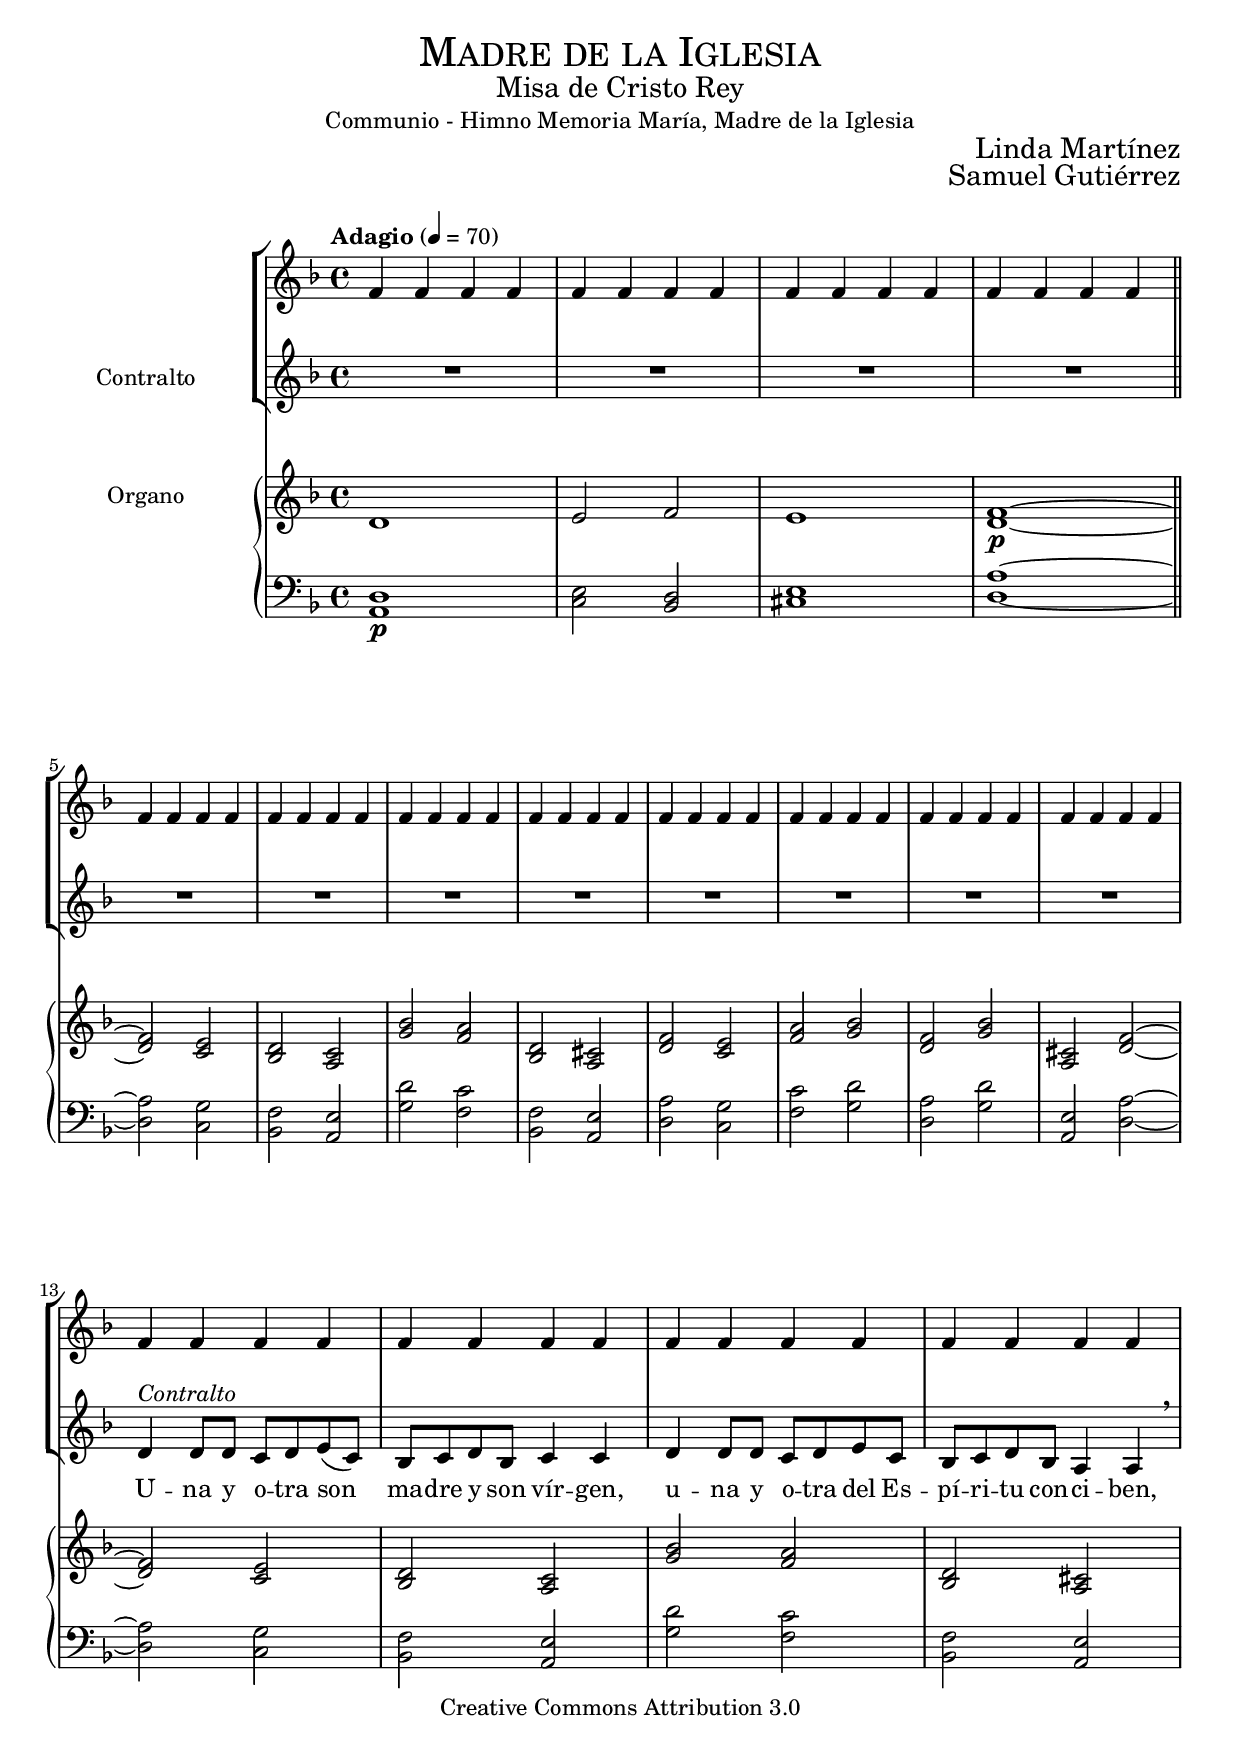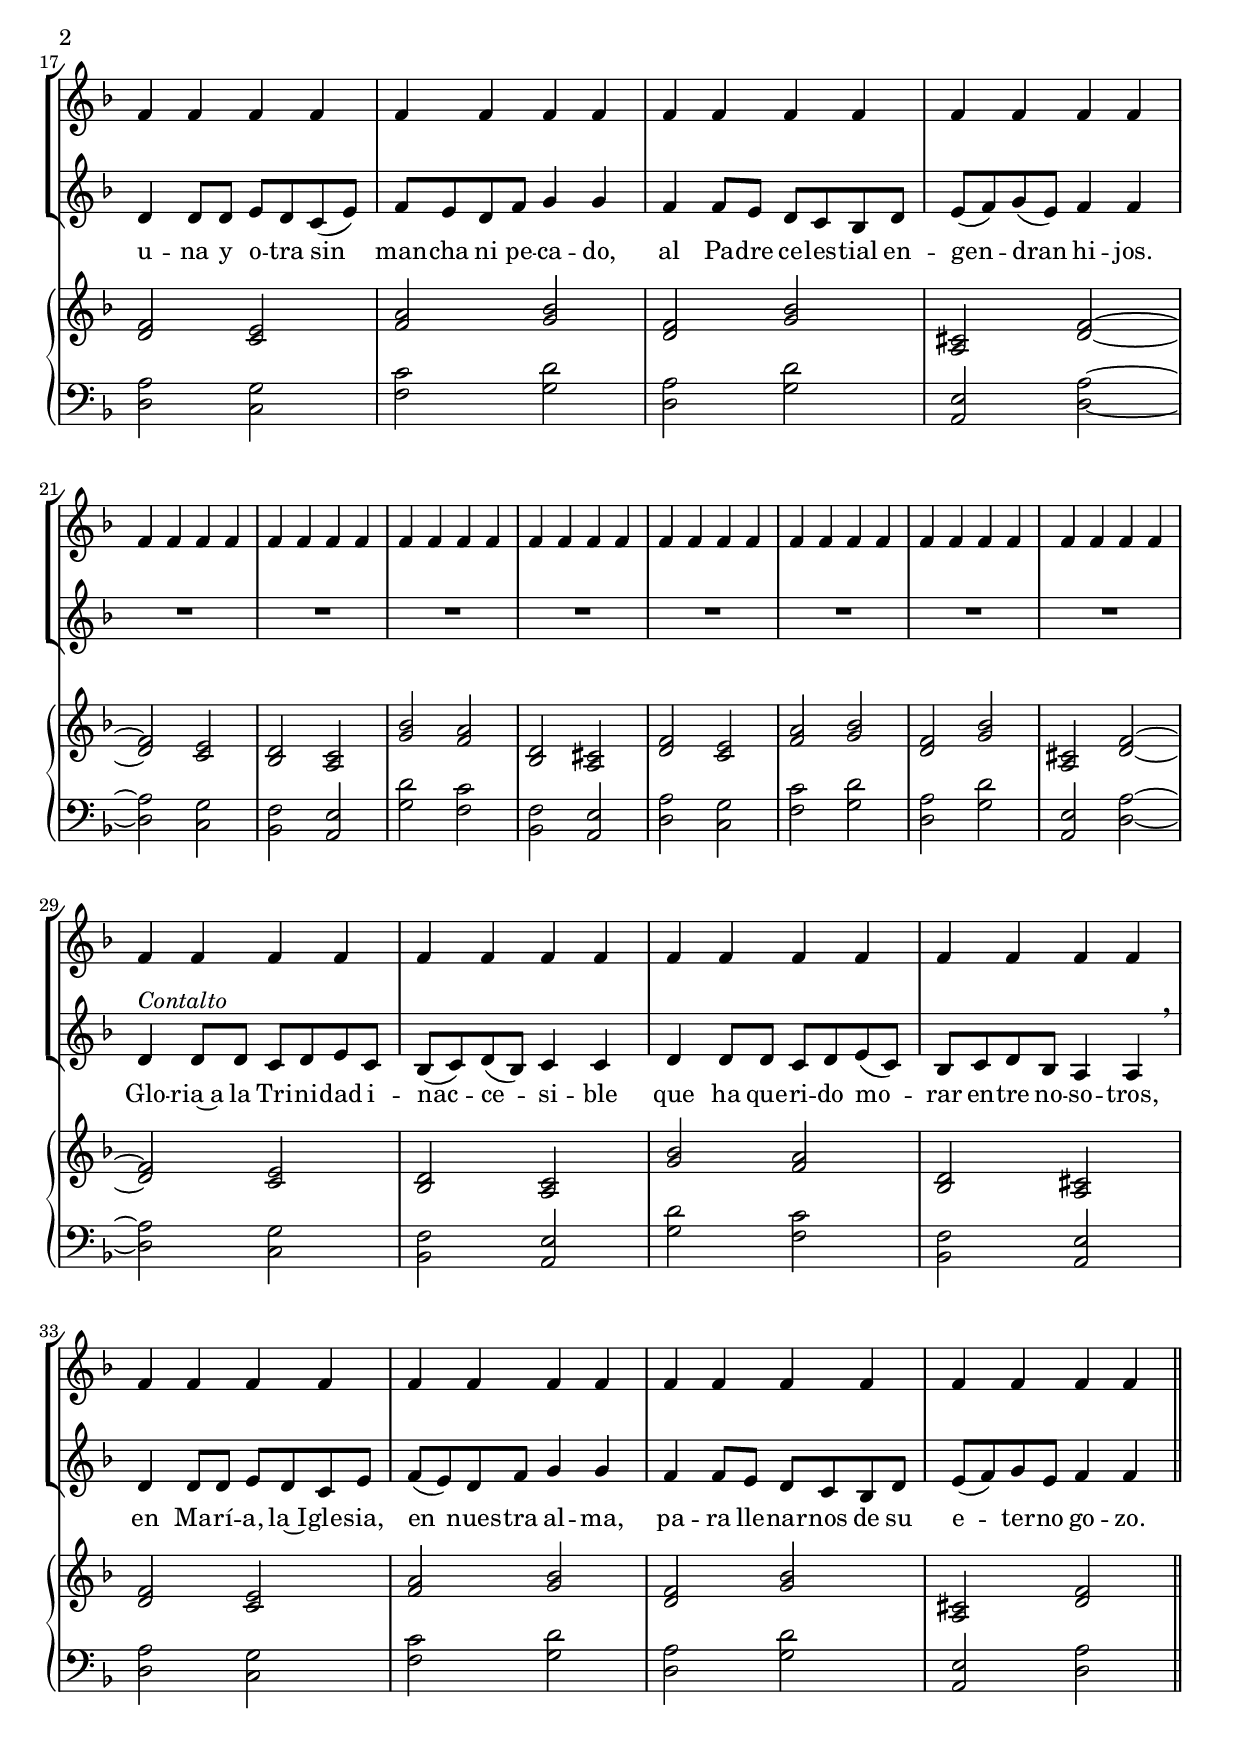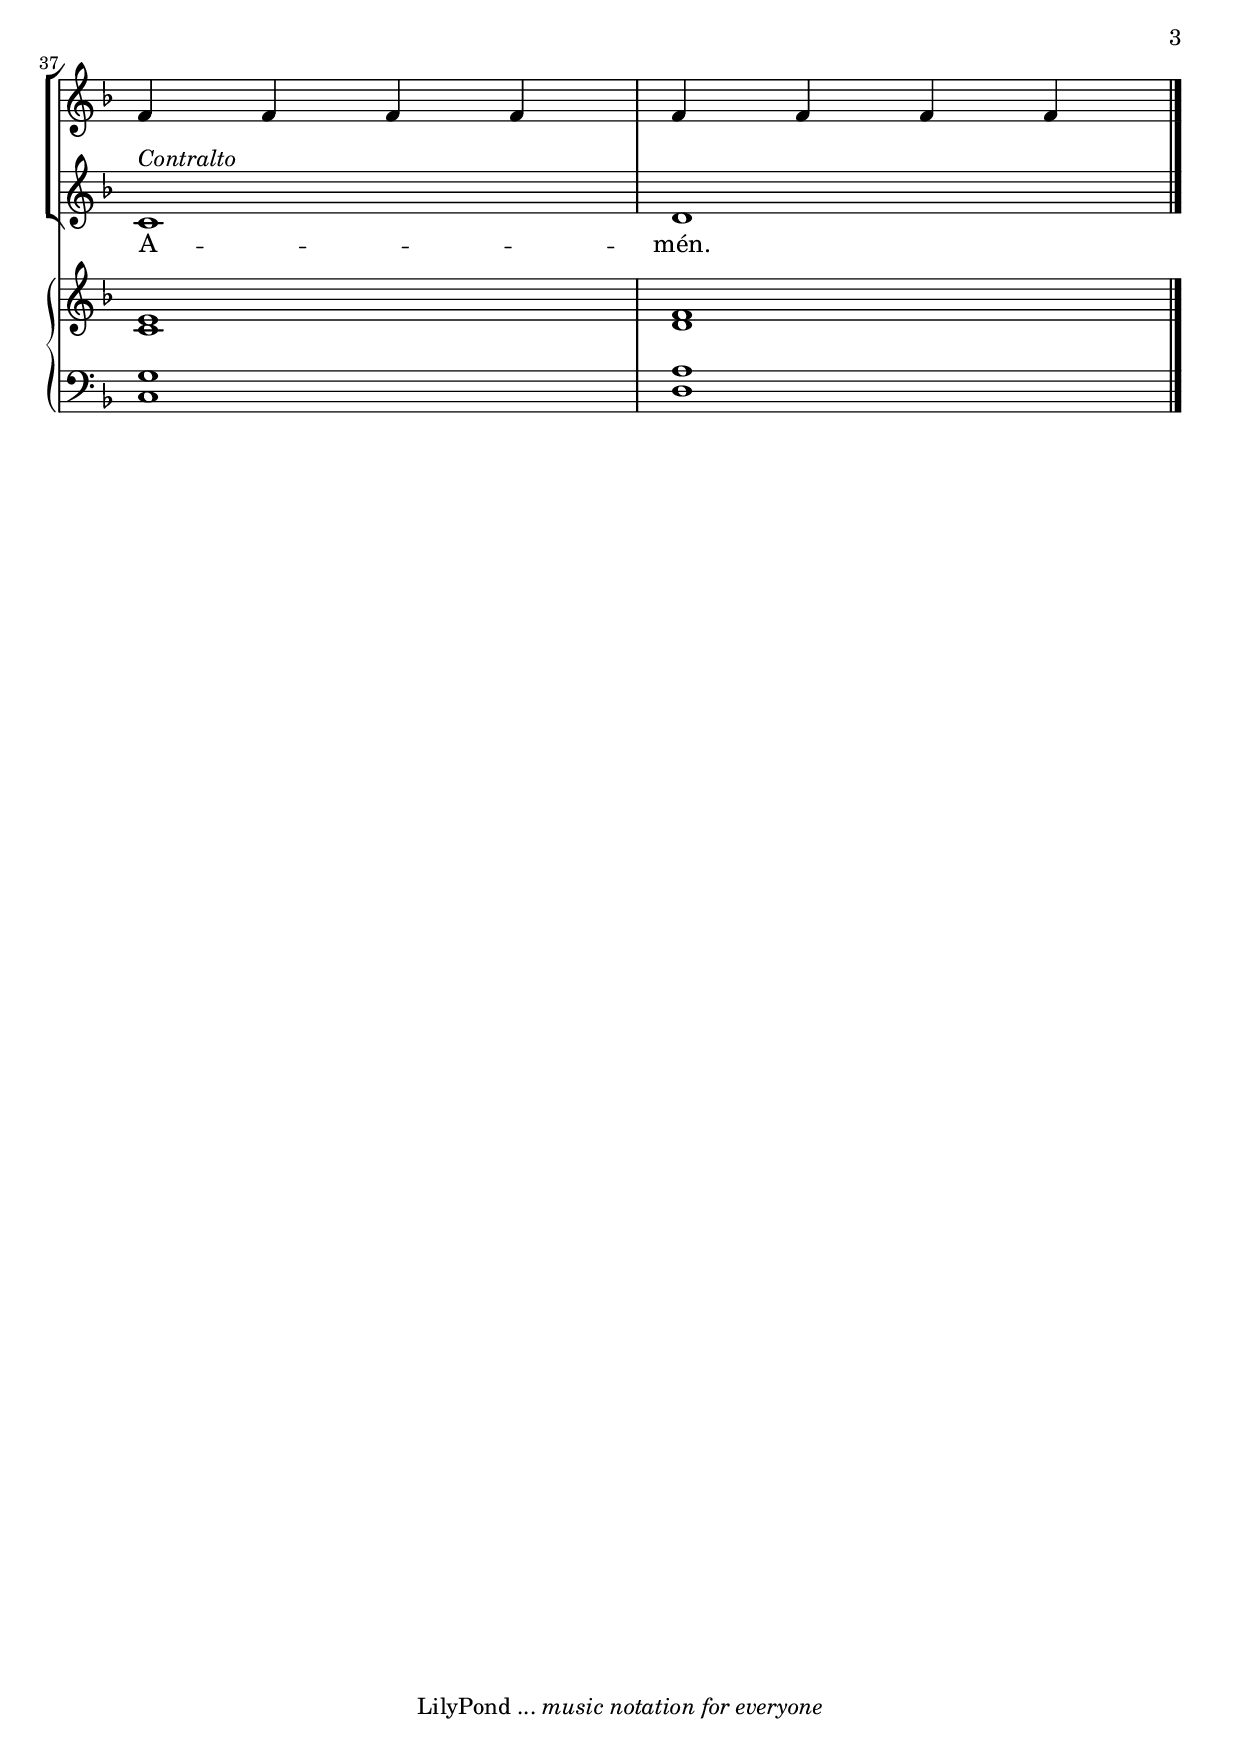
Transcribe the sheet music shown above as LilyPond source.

% ****************************************************************
%	Madre de la iglesia - Melodia inspirada en las composiciones de Mons Marco Frisina
%   	Texto y musica con acompañamiento
%	by serach.sam@
% ****************************************************************
\language "espanol"
\version "2.19.82"

#(set-global-staff-size 19.8)

% --- Cabecera
\markup { \fill-line { \center-column { \fontsize #5 \smallCaps "Madre de la Iglesia" \fontsize #2 "Misa de Cristo Rey" "Communio - Himno Memoria María, Madre de la Iglesia" } } }
%\markup { \fill-line { " " \right-column { \fontsize #2 "Letra: Pablo VI" } } }
\markup { \fill-line { " " \center-column { \fontsize #2 "Linda Martínez" } } }
\markup { \fill-line { " " \center-column { \fontsize #2 "Samuel Gutiérrez" } } }
\header {
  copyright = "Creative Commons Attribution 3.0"
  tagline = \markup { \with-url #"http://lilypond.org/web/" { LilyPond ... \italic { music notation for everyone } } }
  breakbefore = ##t
}

% --- Musica

% --- Parametro globales
global = {
  \tempo "Adagio" 4 = 70
  \key re \minor
  \time 4/4
}

Music = \relative do' {
  fa4 fa fa fa |
  fa4 fa fa fa |
  fa4 fa fa fa |
  fa4 fa fa fa |
  fa4 fa fa fa |
  fa4 fa fa fa |
  fa4 fa fa fa |
  fa4 fa fa fa |
  fa4 fa fa fa |
  fa4 fa fa fa |
  fa4 fa fa fa |
  fa4 fa fa fa |
  fa4 fa fa fa |
  fa4 fa fa fa |
  fa4 fa fa fa |
  fa4 fa fa fa |
  fa4 fa fa fa |
  fa4 fa fa fa |
  fa4 fa fa fa |
  fa4 fa fa fa |
  fa4 fa fa fa |
  fa4 fa fa fa |
  fa4 fa fa fa |
  fa4 fa fa fa |
  fa4 fa fa fa |
  fa4 fa fa fa |
  fa4 fa fa fa |
  fa4 fa fa fa |
  fa4 fa fa fa |
  fa4 fa fa fa |
  fa4 fa fa fa |
  fa4 fa fa fa |
  fa4 fa fa fa |
  fa4 fa fa fa |
  fa4 fa fa fa |
  fa4 fa fa fa |
  fa4 fa fa fa |
  fa4 fa fa fa |

  \bar "|."
}

Music_dos = \relative do' {
  R1*4 \bar "||" \break

  R1*8 | \break

  re4^\markup { \italic "Contralto" } re8 re do8 re mi( do) |
  sib8 do re sib do4 do		|
  re4 re8 re do re mi do		|
  sib do re sib la4 la \breathe	| \break
  re4 re8 re mi8 re do( mi)	|
  fa8 mi re fa sol4 sol		|
  fa4 fa8 mi re do sib re	|
  mi( fa) sol( mi) fa4 fa	| \break

  R1*8 | \break

  re4^\markup { \italic "Contalto" } re8 re do8 re mi do |
  sib8( do) re( sib) do4 do	|
  re4 re8 re do re mi( do) 	|
  sib do re sib la4 la 	| \breathe
  re4 re8 re mi8 re do mi	|
  fa8( mi) re fa sol4 sol	|
  fa4 fa8 mi re do sib re 	|
  mi( fa) sol mi fa4 fa 		| \bar "||" \break

  do1^\markup { \italic "Contralto" } |
  re1			|

  \bar "|."
}
Words_dos = \lyricmode {
  U -- na y o -- tra son ma -- dre y son vír -- gen,
  u -- na y o -- tra del Es -- pí -- ri -- tu con -- ci -- ben,
  u -- na y o -- tra sin man -- cha ni pe -- ca -- do,
  al Pa -- dre ce -- les -- tial en -- gen -- dran hi -- jos.

  Glo -- ria~a la Tri -- ni -- dad i -- nac -- ce -- si -- ble
  que ha que -- ri -- do mo -- rar en -- tre no -- so -- tros,
  en Ma -- rí -- a, la~I -- gle -- sia, en nues -- tra al -- ma,
  pa -- ra lle -- nar -- nos de su e -- ter -- no go -- zo.

  A -- mén.
}

NotesSop = \relative do' {
  R1*3 | fa1~\p | \bar "||"

  fa2 mi2	|
  re2 do 	|
  sib'2 la	|
  re,2 dos	|
  fa2 mi2	|
  la2 sib 	|
  fa2 sib	|
  dos,2 fa~	|

  fa2 mi2	|
  re2 do 	|
  sib'2 la	|
  re,2 dos	|
  fa2 mi2	|
  la2 sib 	|
  fa2 sib	|
  dos,2 fa~	|

  fa2 mi2	|
  re2 do 	|
  sib'2 la	|
  re,2 dos	|
  fa2 mi2	|
  la2 sib 	|
  fa2 sib	|
  dos,2 fa~	|

  fa2 mi2	|
  re2 do 	|
  sib'2 la	|
  re,2 dos	|
  fa2 mi2	|
  la2 sib 	|
  fa2 sib	|
  dos,2 fa	|

  mi1		|
  fa1		|
}
NotesAlt = \relative do' {
  re1 | mi2 fa | mi1 | re1~\p | \bar "||"

  re2 do 	|
  sib2 la	|
  sol'2 fa	|
  sib,2 la	|
  re2 do 	|
  fa2 sol	|
  re2 sol	|
  la,2 re~	|

  re2 do 	|
  sib2 la	|
  sol'2 fa	|
  sib,2 la	|
  re2 do 	|
  fa2 sol	|
  re2 sol	|
  la,2 re~	|

  re2 do 	|
  sib2 la	|
  sol'2 fa	|
  sib,2 la	|
  re2 do 	|
  fa2 sol	|
  re2 sol	|
  la,2 re~	|

  re2 do 	|
  sib2 la	|
  sol'2 fa	|
  sib,2 la	|
  re2 do 	|
  fa2 sol	|
  re2 sol	|
  la,2 re	|

  do1		|
  re1		|
}
NotesTer = \relative do {
  re1\p | mi2 re | mi1 | la1~ | \bar "||"

  la2 sol 	|
  fa2 mi		|
  re'2 do	|
  fa,2 mi	|
  la2 sol 	|
  do2 re		|
  la2 re		|
  mi,2 la~	|

  la2 sol 	|
  fa2 mi		|
  re'2 do	|
  fa,2 mi	|
  la2 sol 	|
  do2 re		|
  la2 re		|
  mi,2 la~	|

  la2 sol 	|
  fa2 mi		|
  re'2 do	|
  fa,2 mi	|
  la2 sol 	|
  do2 re		|
  la2 re		|
  mi,2 la~	|

  la2 sol 	|
  fa2 mi		|
  re'2 do	|
  fa,2 mi	|
  la2 sol 	|
  do2 re		|
  la2 re		|
  mi,2 la	|

  sol1		|
  la1		|
}
NotesBas = \relative do {
  la1\p | do2 sib | dos1 | re1~ | \bar "||"

  re2 do 	|
  sib2 la	|
  sol'2 fa	|
  sib,2 la	|
  re2 do 	|
  fa2 sol	|
  re2 sol	|
  la,2 re~	|

  re2 do 	|
  sib2 la	|
  sol'2 fa	|
  sib,2 la	|
  re2 do 	|
  fa2 sol	|
  re2 sol	|
  la,2 re~	|

  re2 do 	|
  sib2 la	|
  sol'2 fa	|
  sib,2 la	|
  re2 do 	|
  fa2 sol	|
  re2 sol	|
  la,2 re~	|

  re2 do 	|
  sib2 la	|
  sol'2 fa	|
  sib,2 la	|
  re2 do 	|
  fa2 sol	|
  re2 sol	|
  la,2 re	|

  do1		|
  re1		|
}

% --- acordes
armonias = \new ChordNames {
  \chordmode {
    \italianChords
    re1:m do2 sib la1:7 re1:m

    s2 do2 sib2 la2:m
    sol2:m fa2 sib2 la2
    re2:m do2 fa2 sol2:m
    re2:m sol2:m la2:7 re2:m

    s2 do2 sib2 la2:m
    sol2:m fa2 sib2 la2
    re2:m do2 fa2 sol2:m
    re2:m sol2:m la2:7 re2:m

    s2 do2 sib2 la2:m
    sol2:m fa2 sib2 la2
    re2:m do2 fa2 sol2:m
    re2:m sol2:m la2:7 re2:m

    s2 do2 sib2 la2:m
    sol2:m fa2 sib2 la2
    re2:m do2 fa2 sol2:m
    re2:m sol2:m la2:7 re2:m

    do1 re1:m
  }
}

\score {
  <<
    \new StaffGroup = "Comunion" <<
      \new Staff <<
        \set Staff.midiInstrument = #"woodblock"

        \new Voice = "melodia" <<
          \global \Music
        >>
      >>
      \new Staff <<
        \set Staff.instrumentName = #"Contralto"
        \set Staff.midiInstrument = #"piano"
        \set Staff.midiMaximumVolume = #1.5
          
        \new Voice = "melodia_dos" <<
          \global \Music_dos
        >>
        \new Lyrics = "melodia_dos"
        \context Lyrics = "melodia_dos" \lyricsto "melodia_dos" \Words_dos
      >>
    >>
    %\armonias
    \new PianoStaff <<
      \new Staff <<
        \set Staff.instrumentName = #"Organo"
        \set Staff.midiInstrument = #"church organ"
        \set Staff.midiMaximumVolume = #0.6
        \set Staff.printPartCombineTexts = ##f
        \partcombine
        << \global \NotesSop >>
        << \global \NotesAlt >>
      >>
      \new Staff <<
        \set Staff.midiInstrument = #"church organ"
        \set Staff.midiMaximumVolume = #0.6
        \clef bass
        \set Staff.printPartCombineTexts = ##f
        \partcombine
        << \global \NotesTer >>
        << \global \NotesBas >>
      >>
    >>
  >>
  \midi { }
  \layout { }
}

% --- Musica
\paper{
  #(set-default-paper-size "letter")
  indent=3.5\cm
  page-breaking = #ly:page-turn-breaking
}
